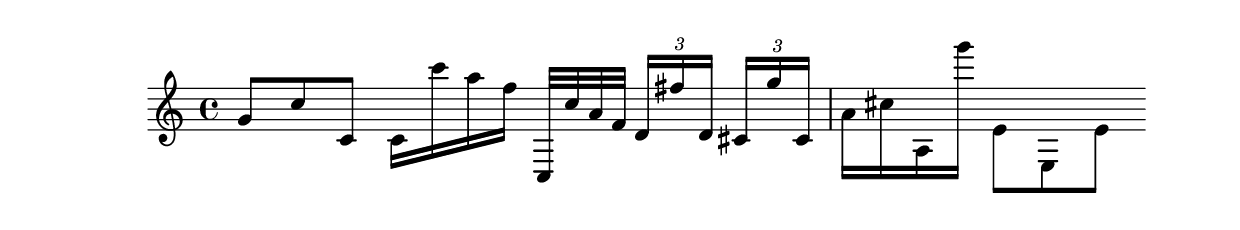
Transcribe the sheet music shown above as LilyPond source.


\version "2.6.0"
\header{
texidoc="
Beams should behave reasonably well, even under extreme circumstances.
Stems may be short, but noteheads should never touch the beam.  Note that
under normal circumstances, these beams would get knees here
@code{Beam.auto-knee-gap} was set to false.
"
}

extreme = \relative c'' {
  \stemNeutral
   g8[ c c,]
   c16[ c'' a f]
  \stemUp 
   c,,32[ c'' a f]

  %%%%%%%
  \stemNeutral
  \times 2/3{ d16[ fis' d,]} \times 2/3{ cis[ g'' cis,,]}
  a'16 cis a, g''' % Used to give a nice beam directed upwards.
  \stemNeutral

  \transpose c c {
	  \stemDown  e'8[ e e']
      }
}

\score {
  {
    % If we want to test extreme beams,
    % we should not have them auto-kneed
    \override Beam  #'auto-knee-gap = ##f
    \extreme


    %% what does this test? --hwn
%{
    \override Beam  #'slope-limit = #1000
    \extreme
    %}
  }
  \layout{
%    raggedright = ##t
    raggedright = ##t
  }
}
